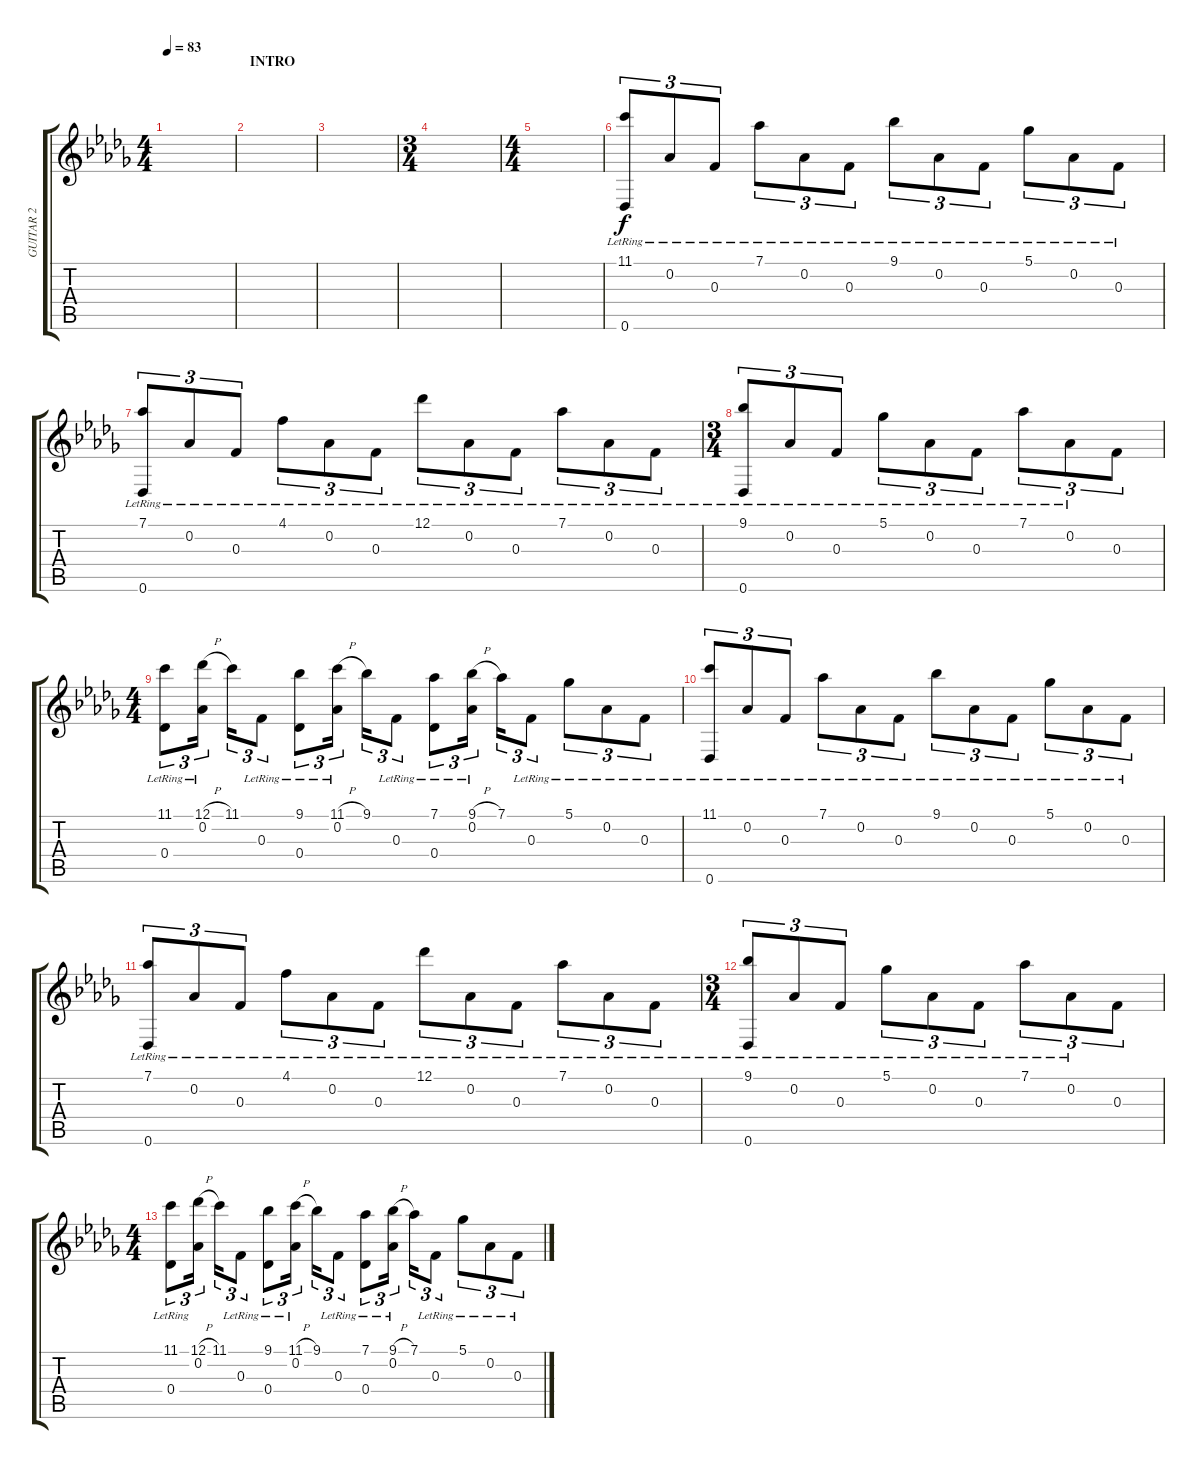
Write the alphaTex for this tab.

\track ("GUITAR 2" "GUITAR 2") {instrument acousticguitarnylon}
\staff {score tabs}
\tuning (Db4 Ab3 F3 Db3 Ab2 Db2) {hide}
\ts (4 4)
\tempo 83
\clef g2
\ks db
|
\section ("" "INTRO")
|
|
\ts (3 4)
|
\ts (4 4)
|
(11.1{lr} 0.6{lr}).8{tu (3 2)} 0.2{lr}.8{tu (3 2)} 0.3{lr}.8{tu (3 2)} 7.1{lr}.8{tu (3 2)} 0.2{lr}.8{tu (3 2)} 0.3{lr}.8{tu (3 2)} 9.1{lr}.8{tu (3 2)} 0.2{lr}.8{tu (3 2)} 0.3{lr}.8{tu (3 2)} 5.1{lr}.8{tu (3 2)} 0.2{lr}.8{tu (3 2)} 0.3{lr}.8{tu (3 2)} |
(7.1{lr} 0.6{lr}).8{tu (3 2)} 0.2{lr}.8{tu (3 2)} 0.3{lr}.8{tu (3 2)} 4.1{lr}.8{tu (3 2)} 0.2{lr}.8{tu (3 2)} 0.3{lr}.8{tu (3 2)} 12.1{lr}.8{tu (3 2)} 0.2{lr}.8{tu (3 2)} 0.3{lr}.8{tu (3 2)} 7.1{lr}.8{tu (3 2)} 0.2{lr}.8{tu (3 2)} 0.3{lr}.8{tu (3 2)} |
\ts (3 4)
(9.1{lr} 0.6{lr}).8{tu (3 2)} 0.2{lr}.8{tu (3 2)} 0.3{lr}.8{tu (3 2)} 5.1{lr}.8{tu (3 2)} 0.2{lr}.8{tu (3 2)} 0.3{lr}.8{tu (3 2)} 7.1{lr}.8{tu (3 2)} 0.2{lr}.8{tu (3 2)} 0.3.8{tu (3 2)} |
\ts (4 4)
(11.1 0.4{lr}).8{tu (3 2)} (12.1{h} 0.2{lr}).16{tu (3 2)} 11.1.16{tu (3 2)} 0.3{lr}.8{tu (3 2)} (9.1 0.4{lr}).8{tu (3 2)} (11.1{h} 0.2{lr}).16{tu (3 2)} 9.1.16{tu (3 2)} 0.3{lr}.8{tu (3 2)} (7.1 0.4{lr}).8{tu (3 2)} (9.1{h} 0.2{lr}).16{tu (3 2)} 7.1.16{tu (3 2)} 0.3{lr}.8{tu (3 2)} 5.1{lr}.8{tu (3 2)} 0.2{lr}.8{tu (3 2)} 0.3{lr}.8{tu (3 2)} |
(11.1{lr} 0.6{lr}).8{tu (3 2)} 0.2{lr}.8{tu (3 2)} 0.3{lr}.8{tu (3 2)} 7.1{lr}.8{tu (3 2)} 0.2{lr}.8{tu (3 2)} 0.3{lr}.8{tu (3 2)} 9.1{lr}.8{tu (3 2)} 0.2{lr}.8{tu (3 2)} 0.3{lr}.8{tu (3 2)} 5.1{lr}.8{tu (3 2)} 0.2{lr}.8{tu (3 2)} 0.3{lr}.8{tu (3 2)} |
(7.1{lr} 0.6{lr}).8{tu (3 2)} 0.2{lr}.8{tu (3 2)} 0.3{lr}.8{tu (3 2)} 4.1{lr}.8{tu (3 2)} 0.2{lr}.8{tu (3 2)} 0.3{lr}.8{tu (3 2)} 12.1{lr}.8{tu (3 2)} 0.2{lr}.8{tu (3 2)} 0.3{lr}.8{tu (3 2)} 7.1{lr}.8{tu (3 2)} 0.2{lr}.8{tu (3 2)} 0.3{lr}.8{tu (3 2)} |
\ts (3 4)
(9.1{lr} 0.6{lr}).8{tu (3 2)} 0.2{lr}.8{tu (3 2)} 0.3{lr}.8{tu (3 2)} 5.1{lr}.8{tu (3 2)} 0.2{lr}.8{tu (3 2)} 0.3{lr}.8{tu (3 2)} 7.1{lr}.8{tu (3 2)} 0.2{lr}.8{tu (3 2)} 0.3.8{tu (3 2)} |
\ts (4 4)
(11.1 0.4{lr}).8{tu (3 2)} (12.1{h} 0.2{lr}).16{tu (3 2)} 11.1.16{tu (3 2)} 0.3{lr}.8{tu (3 2)} (9.1 0.4{lr}).8{tu (3 2)} (11.1{h} 0.2{lr}).16{tu (3 2)} 9.1.16{tu (3 2)} 0.3{lr}.8{tu (3 2)} (7.1 0.4{lr}).8{tu (3 2)} (9.1{h} 0.2{lr}).16{tu (3 2)} 7.1.16{tu (3 2)} 0.3{lr}.8{tu (3 2)} 5.1{lr}.8{tu (3 2)} 0.2{lr}.8{tu (3 2)} 0.3{lr}.8{tu (3 2)}
